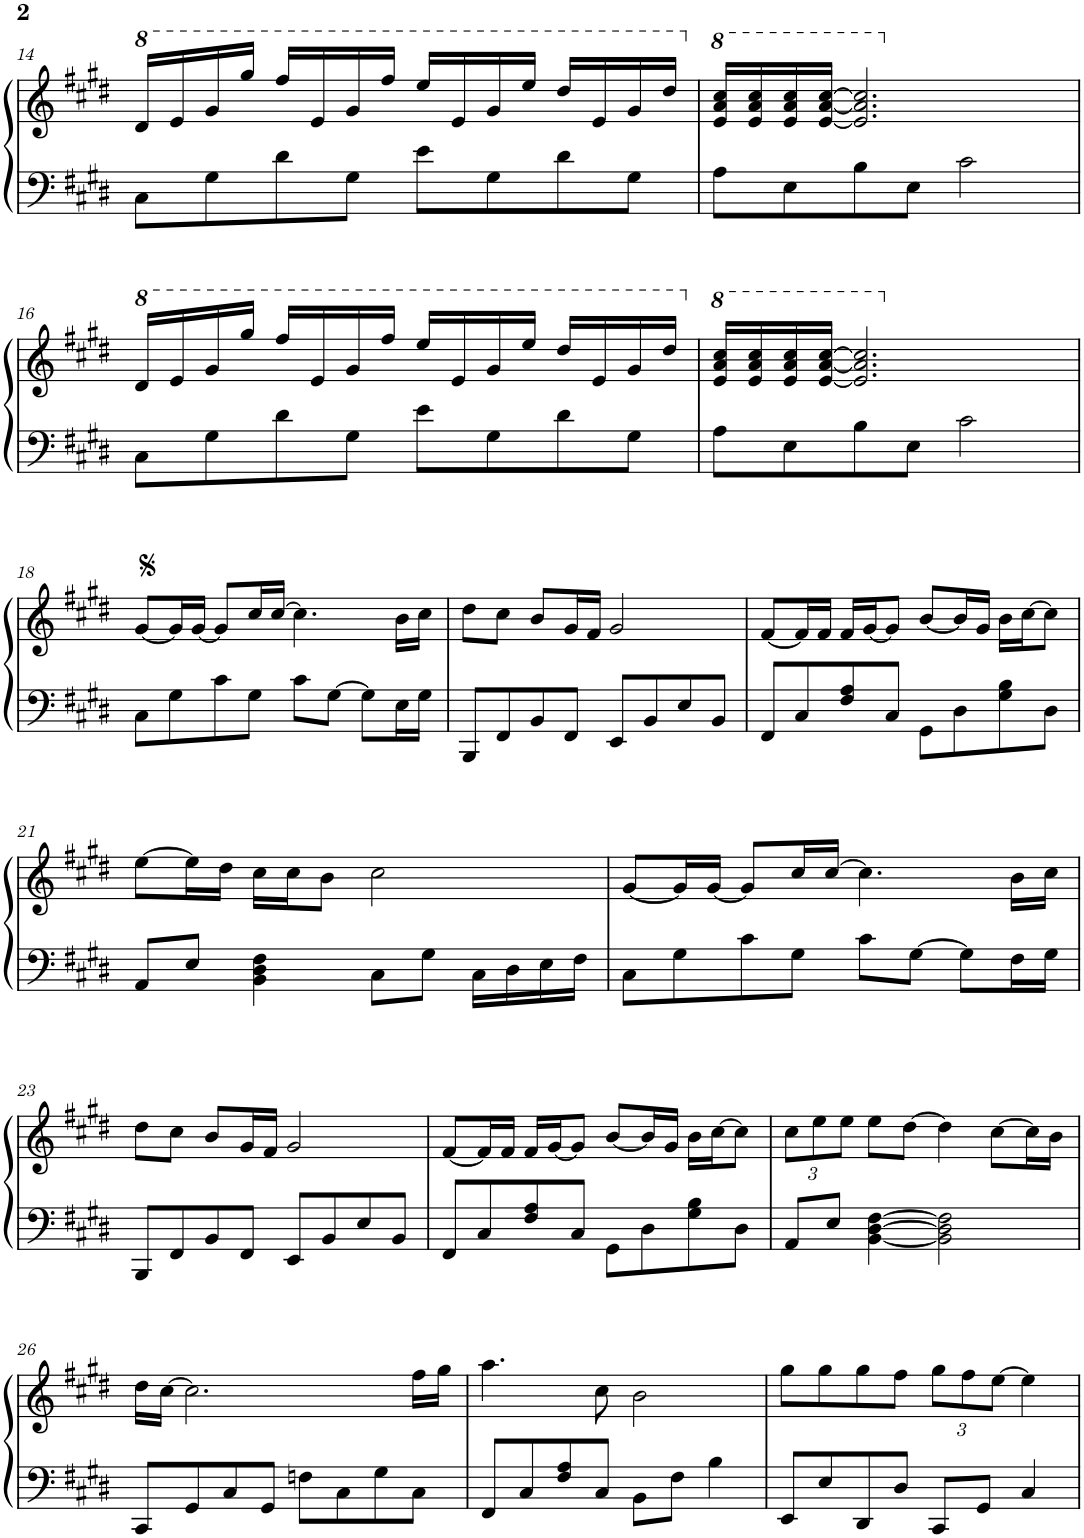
**kern	**kern
*part1	*part1
*staff2	*staff1
*I"Piano	*
*I'Pno.	*
!!LO:PB:g=z
*clefF4	*clefG2
*k[f#c#g#d#]	*k[f#c#g#d#]
*M4/4	*M4/4
*	*8va
=14	=14
8C#\L	16dd#/LL
.	16ee/
8G#\	16gg#/
.	16ggg#/JJ
8d#\	16fff#/LL
.	16ee/
8G#\J	16gg#/
.	16fff#/JJ
8e\L	16eee/LL
.	16ee/
8G#\	16gg#/
.	16eee/JJ
8d#\	16ddd#/LL
.	16ee/
8G#\J	16gg#/
.	16ddd#/JJ
=15	=15
*	*X8va
*	*8va
8A\L	16ee/ 16aa/ 16ccc#/LL
.	16ee/ 16aa/ 16ccc#/
8E\	16ee/ 16aa/ 16ccc#/
.	[16ee/ [16aa/ [16ccc#/JJ
8B\	2.ee/] 2.aa/] 2.ccc#/]
8E\J	.
2c#\	.
!!LO:LB:g=z
=16	=16
*	*X8va
*	*8va
8C#\L	16dd#/LL
.	16ee/
8G#\	16gg#/
.	16ggg#/JJ
8d#\	16fff#/LL
.	16ee/
8G#\J	16gg#/
.	16fff#/JJ
8e\L	16eee/LL
.	16ee/
8G#\	16gg#/
.	16eee/JJ
8d#\	16ddd#/LL
.	16ee/
8G#\J	16gg#/
.	16ddd#/JJ
=17	=17
*	*X8va
*	*8va
8A\L	16ee/ 16aa/ 16ccc#/LL
.	16ee/ 16aa/ 16ccc#/
8E\	16ee/ 16aa/ 16ccc#/
.	[16ee/ [16aa/ [16ccc#/JJ
8B\	2.ee/] 2.aa/] 2.ccc#/]
8E\J	.
2c#\	.
!!LO:LB:g=z
=18	=18
*	*X8va
8C#\L	[8g#/L
8G#\	16g#/L]
.	[16g#/JJ
8c#\	8g#/L]
8G#\J	16cc#/L
.	[16cc#/JJ
8c#\L	4.cc#\]
[8G#\J	.
8G#\L]	.
16E\L	16b\LL
16G#\JJ	16cc#\JJ
=19	=19
8BBB/L	8dd#\L
8FF#/	8cc#\J
8BB/	8b/L
8FF#/J	16g#/L
.	16f#/JJ
8EE/L	2g#/
8BB/	.
8E/	.
8BB/J	.
=20	=20
8FF#/L	[8f#/L
8C#/	16f#/L]
.	16f#/JJ
8F#/ 8A/	16f#/LL
.	[16g#/J
8C#/J	8g#/J]
8GG#\L	[8b/L
8D#\	16b/L]
.	16g#/JJ
8G#\ 8B\	16b\LL
.	[16cc#\J
8D#\J	8cc#\J]
!!LO:LB:g=z
=21	=21
8AA/L	[8ee\L
8E/J	16ee\L]
.	16dd#\JJ
4BB\ 4D#\ 4F#\	16cc#\LL
.	16cc#\J
.	8b\J
8C#\L	2cc#\
8G#\J	.
16C#\LL	.
16D#\	.
16E\	.
16F#\JJ	.
=22	=22
8C#\L	[8g#/L
8G#\	16g#/L]
.	[16g#/JJ
8c#\	8g#/L]
8G#\J	16cc#/L
.	[16cc#/JJ
8c#\L	4.cc#\]
[8G#\J	.
8G#\L]	.
16F#\L	16b\LL
16G#\JJ	16cc#\JJ
!!LO:LB:g=z
=23	=23
8BBB/L	8dd#\L
8FF#/	8cc#\J
8BB/	8b/L
8FF#/J	16g#/L
.	16f#/JJ
8EE/L	2g#/
8BB/	.
8E/	.
8BB/J	.
=24	=24
8FF#/L	[8f#/L
8C#/	16f#/L]
.	16f#/JJ
8F#/ 8A/	16f#/LL
.	[16g#/J
8C#/J	8g#/J]
8GG#\L	[8b/L
8D#\	16b/L]
.	16g#/JJ
8G#\ 8B\	16b\LL
.	[16cc#\J
8D#\J	8cc#\J]
=25	=25
*	*Xbrackettup
8AA/L	12cc#\L
.	12ee\
8E/J	.
.	12ee\J
[4BB\ [4D#\ [4F#\	8ee\L
.	[8dd#\J
2BB\] 2D#\] 2F#\]	4dd#\]
.	[8cc#\L
.	16cc#\L]
.	16b\JJ
!!LO:LB:g=z
=26	=26
8CC#/L	16dd#\LL
.	[16cc#\JJ
8GG#/	2.cc#\]
8C#/	.
8GG#/J	.
8Fn\L	.
8C#\	.
8G#\	.
8C#\J	16ff#\LL
.	16gg#\JJ
=27	=27
8FF#/L	4.aa\
8C#/	.
8F#/ 8A/	.
8C#/J	8cc#\
8BB\L	2b\
8F#\J	.
4B\	.
=28	=28
8EE/L	8gg#\L
8E/	8gg#\
8DD#/	8gg#\
8D#/J	8ff#\J
8CC#/L	12gg#\L
.	12ff#\
8GG#/J	.
.	[12ee\J
4C#/	4ee\]
=	=
*-	*-
